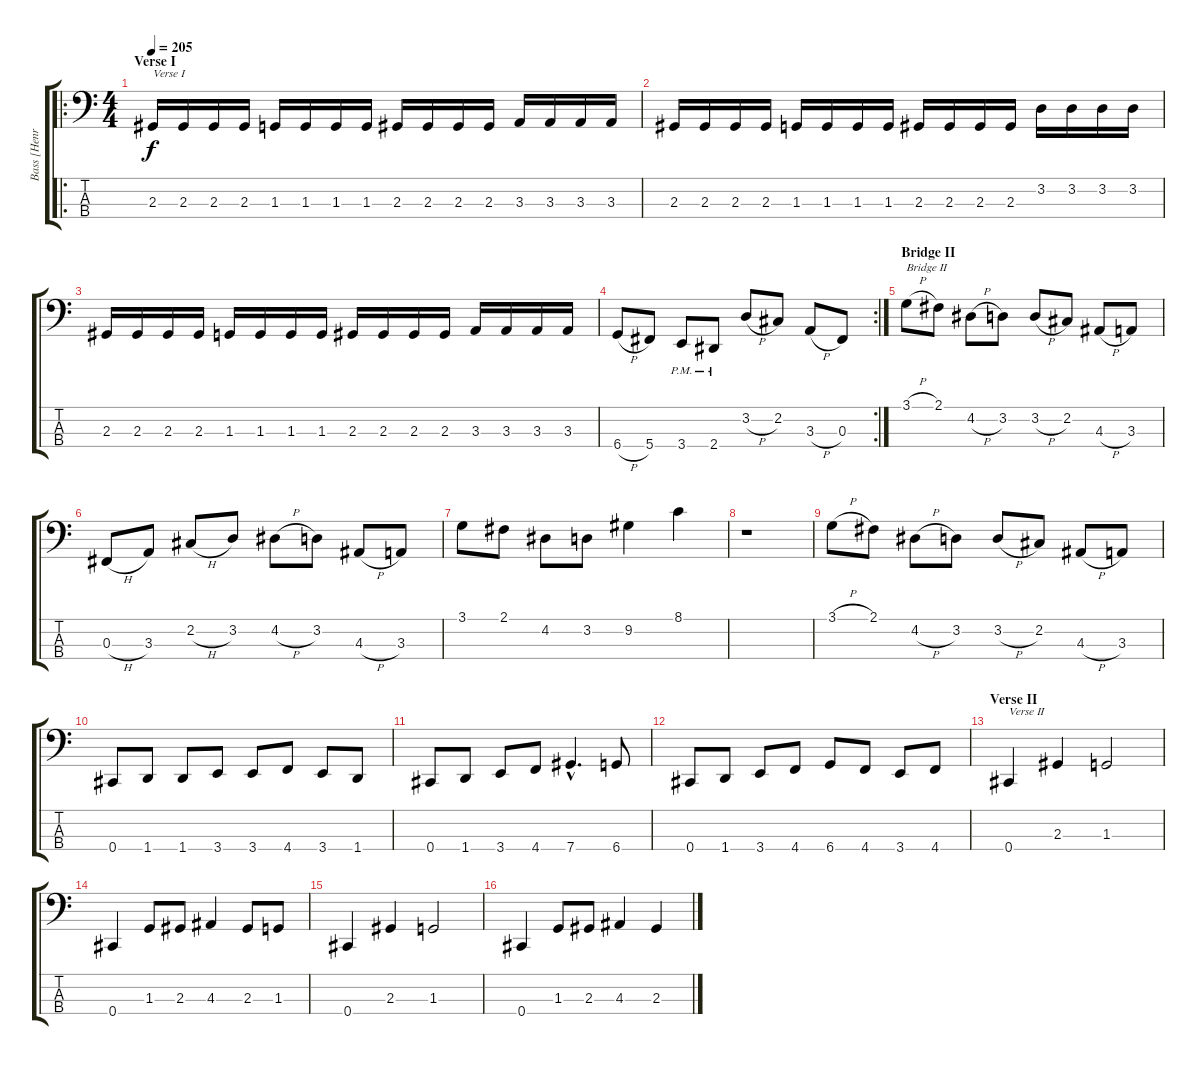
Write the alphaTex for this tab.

\track ("Bass [Henrik Drake]" "Bass [Henr") {instrument electricbasspick}
\staff {score tabs}
\tuning (E2 B1 Gb1 Db1) {hide}
\ro
\ts (4 4)
\section ("" "Verse I")
\tempo 205
\clef f4
\ks c
2.3.16{txt "Verse I" dy f} 2.3.16 2.3.16 2.3.16 1.3.16 1.3.16 1.3.16 1.3.16 2.3.16 2.3.16 2.3.16 2.3.16 3.3.16 3.3.16 3.3.16 3.3.16 |
2.3.16 2.3.16 2.3.16 2.3.16 1.3.16 1.3.16 1.3.16 1.3.16 2.3.16 2.3.16 2.3.16 2.3.16 3.2.16 3.2.16 3.2.16 3.2.16 |
2.3.16 2.3.16 2.3.16 2.3.16 1.3.16 1.3.16 1.3.16 1.3.16 2.3.16 2.3.16 2.3.16 2.3.16 3.3.16 3.3.16 3.3.16 3.3.16 |
\rc 2
6.4{h}.8 5.4.8 3.4{pm}.8 2.4{pm}.8 3.2{h}.8 2.2.8 3.3{h}.8 0.3.8 |
\section ("" "Bridge II")
3.1{h}.8{txt "Bridge II"} 2.1.8 4.2{h}.8 3.2.8 3.2{h}.8 2.2.8 4.3{h}.8 3.3.8 |
0.3{h}.8 3.3.8 2.2{h}.8 3.2.8 4.2{h}.8 3.2.8 4.3{h}.8 3.3.8 |
3.1.8 2.1.8 4.2.8 3.2.8 9.2.4 8.1.4 |
r.1 |
3.1{h}.8 2.1.8 4.2{h}.8 3.2.8 3.2{h}.8 2.2.8 4.3{h}.8 3.3.8 |
0.4.8 1.4.8 1.4.8 3.4.8 3.4.8 4.4.8 3.4.8 1.4.8 |
0.4.8 1.4.8 3.4.8 4.4.8 7.4{hac}.4{d} 6.4.8 |
0.4.8 1.4.8 3.4.8 4.4.8 6.4.8 4.4.8 3.4.8 4.4.8 |
\section ("" "Verse II")
0.4.4{txt "Verse II"} 2.3.4 1.3.2 |
0.4.4 1.3.8 2.3.8 4.3.4 2.3.8 1.3.8 |
0.4.4 2.3.4 1.3.2 |
0.4.4 1.3.8 2.3.8 4.3.4 2.3.4
